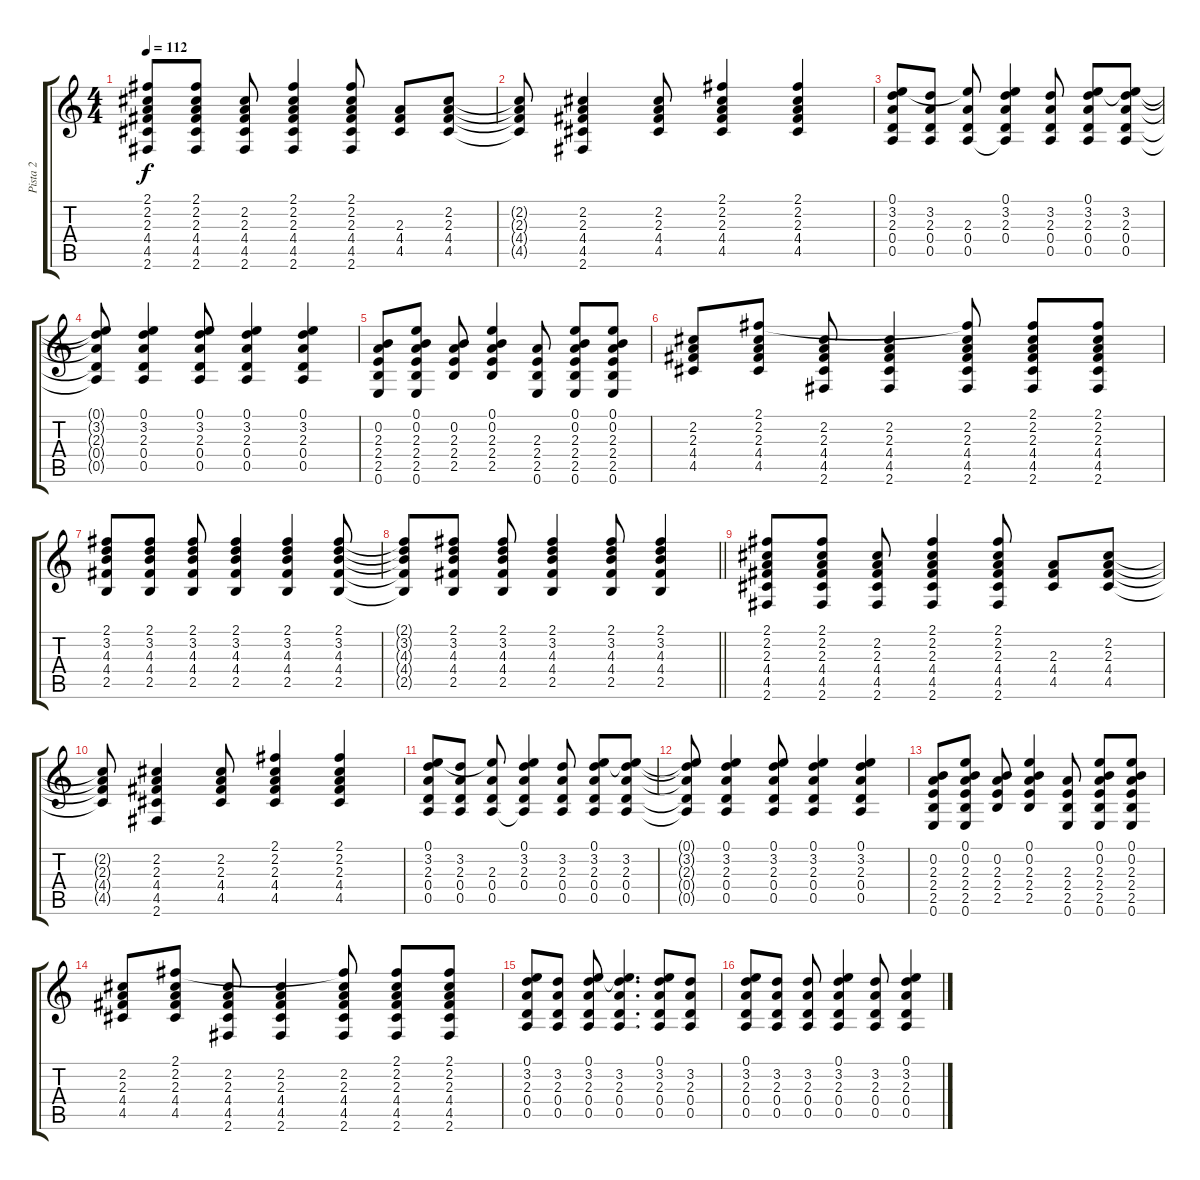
\track ("Pista 2" "Pista 2") {instrument acousticguitarsteel}
\staff {score tabs}
\tuning (E4 B3 G3 D3 A2 E2) {hide}
\ts (4 4)
\tempo 112
\clef g2
\ks c
(2.1 2.2 2.3 4.4 4.5 2.6).8{dy f} (2.1 2.2 2.3 4.4 4.5 2.6).8 (2.2 2.3 4.4 4.5 2.6).8 (2.1 2.2 2.3 4.4 4.5 2.6).4 (2.1 2.2 2.3 4.4 4.5 2.6).8 (2.3 4.4 4.5).8 (2.2 2.3 4.4 4.5).8 |
(2.2{t} 2.3{t} 4.4{t} 4.5{t}).8 (2.2 2.3 4.4 4.5 2.6).4 (2.2 2.3 4.4 4.5).8 (2.1 2.2 2.3 4.4 4.5).4 (2.1 2.2 2.3 4.4 4.5).4 |
(0.1 3.2 2.3 0.4 0.5).8 (3.2 2.3 0.4 0.5).8 (0.1{t} 2.3 0.4 0.5).8 (0.1 3.2 2.3 0.4 0.5{t}).4 (3.2 2.3 0.4 0.5).8 (0.1 3.2 2.3 0.4 0.5).8 (0.1{t} 3.2 2.3 0.4 0.5).8 |
(0.1{t} 3.2{t} 2.3{t} 0.4{t} 0.5{t}).8 (0.1 3.2 2.3 0.4 0.5).4 (0.1 3.2 2.3 0.4 0.5).8 (0.1 3.2 2.3 0.4 0.5).4 (0.1 3.2 2.3 0.4 0.5).4 |
(0.2 2.3 2.4 2.5 0.6).8 (0.1 0.2 2.3 2.4 2.5 0.6).8 (0.2 2.3 2.4 2.5).8 (0.1 0.2 2.3 2.4 2.5).4 (2.3 2.4 2.5 0.6).8 (0.1 0.2 2.3 2.4 2.5 0.6).8 (0.1 0.2 2.3 2.4 2.5 0.6).8 |
(2.2 2.3 4.4 4.5).8 (2.1 2.2 2.3 4.4 4.5).8 (2.2 2.3 4.4 4.5 2.6).8 (2.2 2.3 4.4 4.5 2.6).4 (2.1{t} 2.2 2.3 4.4 4.5 2.6).8 (2.1 2.2 2.3 4.4 4.5 2.6).8 (2.1 2.2 2.3 4.4 4.5 2.6).8 |
(2.1 3.2 4.3 4.4 2.5).8 (2.1 3.2 4.3 4.4 2.5).8 (2.1 3.2 4.3 4.4 2.5).8 (2.1 3.2 4.3 4.4 2.5).4 (2.1 3.2 4.3 4.4 2.5).4 (2.1 3.2 4.3 4.4 2.5).8 |
\barLineRight lightlight
(2.1{t} 3.2{t} 4.3{t} 4.4{t} 2.5{t}).8 (2.1 3.2 4.3 4.4 2.5).8 (2.1 3.2 4.3 4.4 2.5).8 (2.1 3.2 4.3 4.4 2.5).4 (2.1 3.2 4.3 4.4 2.5).8 (2.1 3.2 4.3 4.4 2.5).4 |
(2.1 2.2 2.3 4.4 4.5 2.6).8 (2.1 2.2 2.3 4.4 4.5 2.6).8 (2.2 2.3 4.4 4.5 2.6).8 (2.1 2.2 2.3 4.4 4.5 2.6).4 (2.1 2.2 2.3 4.4 4.5 2.6).8 (2.3 4.4 4.5).8 (2.2 2.3 4.4 4.5).8 |
(2.2{t} 2.3{t} 4.4{t} 4.5{t}).8 (2.2 2.3 4.4 4.5 2.6).4 (2.2 2.3 4.4 4.5).8 (2.1 2.2 2.3 4.4 4.5).4 (2.1 2.2 2.3 4.4 4.5).4 |
(0.1 3.2 2.3 0.4 0.5).8 (3.2 2.3 0.4 0.5).8 (0.1{t} 2.3 0.4 0.5).8 (0.1 3.2 2.3 0.4 0.5{t}).4 (3.2 2.3 0.4 0.5).8 (0.1 3.2 2.3 0.4 0.5).8 (0.1{t} 3.2 2.3 0.4 0.5).8 |
(0.1{t} 3.2{t} 2.3{t} 0.4{t} 0.5{t}).8 (0.1 3.2 2.3 0.4 0.5).4 (0.1 3.2 2.3 0.4 0.5).8 (0.1 3.2 2.3 0.4 0.5).4 (0.1 3.2 2.3 0.4 0.5).4 |
(0.2 2.3 2.4 2.5 0.6).8 (0.1 0.2 2.3 2.4 2.5 0.6).8 (0.2 2.3 2.4 2.5).8 (0.1 0.2 2.3 2.4 2.5).4 (2.3 2.4 2.5 0.6).8 (0.1 0.2 2.3 2.4 2.5 0.6).8 (0.1 0.2 2.3 2.4 2.5 0.6).8 |
(2.2 2.3 4.4 4.5).8 (2.1 2.2 2.3 4.4 4.5).8 (2.2 2.3 4.4 4.5 2.6).8 (2.2 2.3 4.4 4.5 2.6).4 (2.1{t} 2.2 2.3 4.4 4.5 2.6).8 (2.1 2.2 2.3 4.4 4.5 2.6).8 (2.1 2.2 2.3 4.4 4.5 2.6).8 |
(0.1 3.2 2.3 0.4 0.5).8 (3.2 2.3 0.4 0.5).8 (0.1 3.2 2.3 0.4 0.5).8 (0.1{t} 3.2 2.3 0.4 0.5).4{d} (0.1 3.2 2.3 0.4 0.5).8 (3.2 2.3 0.4 0.5).8 |
(0.1 3.2 2.3 0.4 0.5).8 (3.2 2.3 0.4 0.5).8 (3.2 2.3 0.4 0.5).8 (0.1 3.2 2.3 0.4 0.5).4 (3.2 2.3 0.4 0.5).8 (0.1 3.2 2.3 0.4 0.5).4
